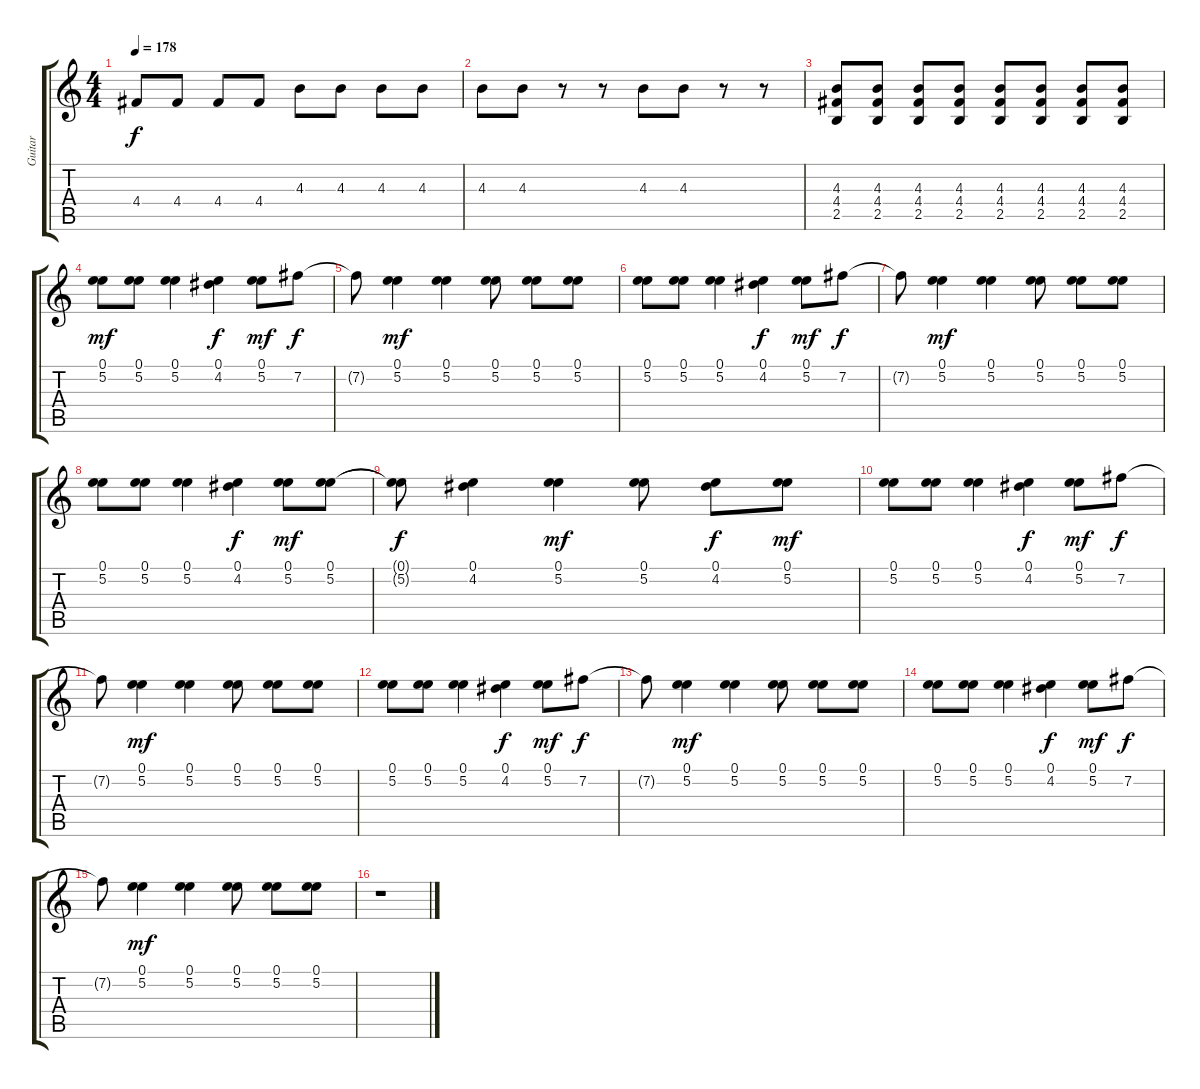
\track ("Guitar" "Guitar") {instrument overdrivenguitar}
\staff {score tabs}
\tuning (E4 B3 G3 D3 A2 E2) {hide}
\ts (4 4)
\tempo 178
\clef g2
\ks c
4.4.8{dy f} 4.4.8 4.4.8 4.4.8 4.3.8 4.3.8 4.3.8 4.3.8 |
4.3.8 4.3.8 r.8 r.8 4.3.8 4.3.8 r.8 r.8 |
(4.3 4.4 2.5).8 (4.3 4.4 2.5).8 (4.3 4.4 2.5).8 (4.3 4.4 2.5).8 (4.3 4.4 2.5).8 (4.3 4.4 2.5).8 (4.3 4.4 2.5).8 (4.3 4.4 2.5).8 |
(0.1 5.2).8{dy mf} (0.1 5.2).8 (0.1 5.2).4 (0.1 4.2).4{dy f} (0.1 5.2).8{dy mf} 7.2.8{dy f} |
7.2{t}.8 (0.1 5.2).4{dy mf} (0.1 5.2).4 (0.1 5.2).8 (0.1 5.2).8 (0.1 5.2).8 |
(0.1 5.2).8 (0.1 5.2).8 (0.1 5.2).4 (0.1 4.2).4{dy f} (0.1 5.2).8{dy mf} 7.2.8{dy f} |
7.2{t}.8 (0.1 5.2).4{dy mf} (0.1 5.2).4 (0.1 5.2).8 (0.1 5.2).8 (0.1 5.2).8 |
(0.1 5.2).8 (0.1 5.2).8 (0.1 5.2).4 (0.1 4.2).4{dy f} (0.1 5.2).8{dy mf} (0.1 5.2).8 |
(0.1{t} 5.2{t}).8{dy f} (0.1 4.2).4 (0.1 5.2).4{dy mf} (0.1 5.2).8 (0.1 4.2).8{dy f} (0.1 5.2).8{dy mf} |
(0.1 5.2).8 (0.1 5.2).8 (0.1 5.2).4 (0.1 4.2).4{dy f} (0.1 5.2).8{dy mf} 7.2.8{dy f} |
7.2{t}.8 (0.1 5.2).4{dy mf} (0.1 5.2).4 (0.1 5.2).8 (0.1 5.2).8 (0.1 5.2).8 |
(0.1 5.2).8 (0.1 5.2).8 (0.1 5.2).4 (0.1 4.2).4{dy f} (0.1 5.2).8{dy mf} 7.2.8{dy f} |
7.2{t}.8 (0.1 5.2).4{dy mf} (0.1 5.2).4 (0.1 5.2).8 (0.1 5.2).8 (0.1 5.2).8 |
(0.1 5.2).8 (0.1 5.2).8 (0.1 5.2).4 (0.1 4.2).4{dy f} (0.1 5.2).8{dy mf} 7.2.8{dy f} |
7.2{t}.8 (0.1 5.2).4{dy mf} (0.1 5.2).4 (0.1 5.2).8 (0.1 5.2).8 (0.1 5.2).8 |
r.1
